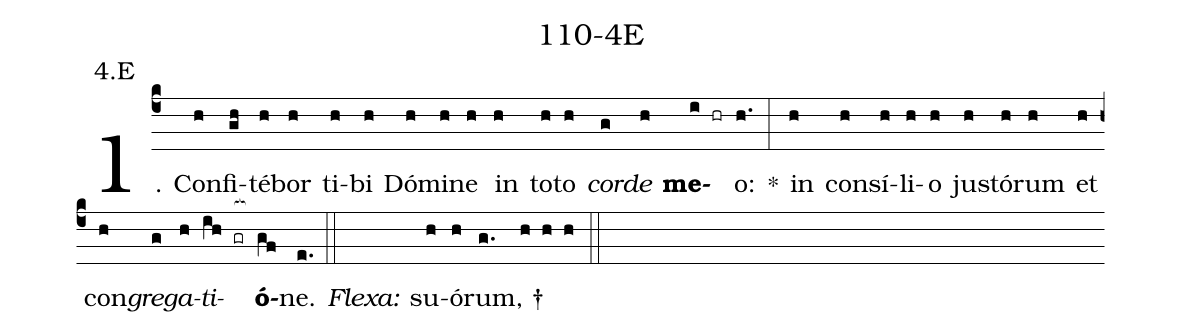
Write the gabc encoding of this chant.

name: 110-4E;
annotation: 4.E;
%%
(c4)1. Con(h)fi(gh)té(h)bor(h) ti(h)bi(h) Dó(h)mi(h)ne(h) in(h) to(h)to(h) <i>cor</i>(g)<i>de</i>(h) <b>me</b>(i hr)o:(h.) *(:) in(h) con(h)sí(h)li(h)o(h) ju(h)stó(h)rum(h) et(h) con(h)<i>gre</i>(g)<i>ga</i>(h)<i>ti</i>(ih gr[ocb:1{])<b>ó</b>(gf[ocb:0}])ne.(e.) (::) <i>Flexa:</i>(////)  su(h)ó(h)rum, †(g.//// h h h) (::)
